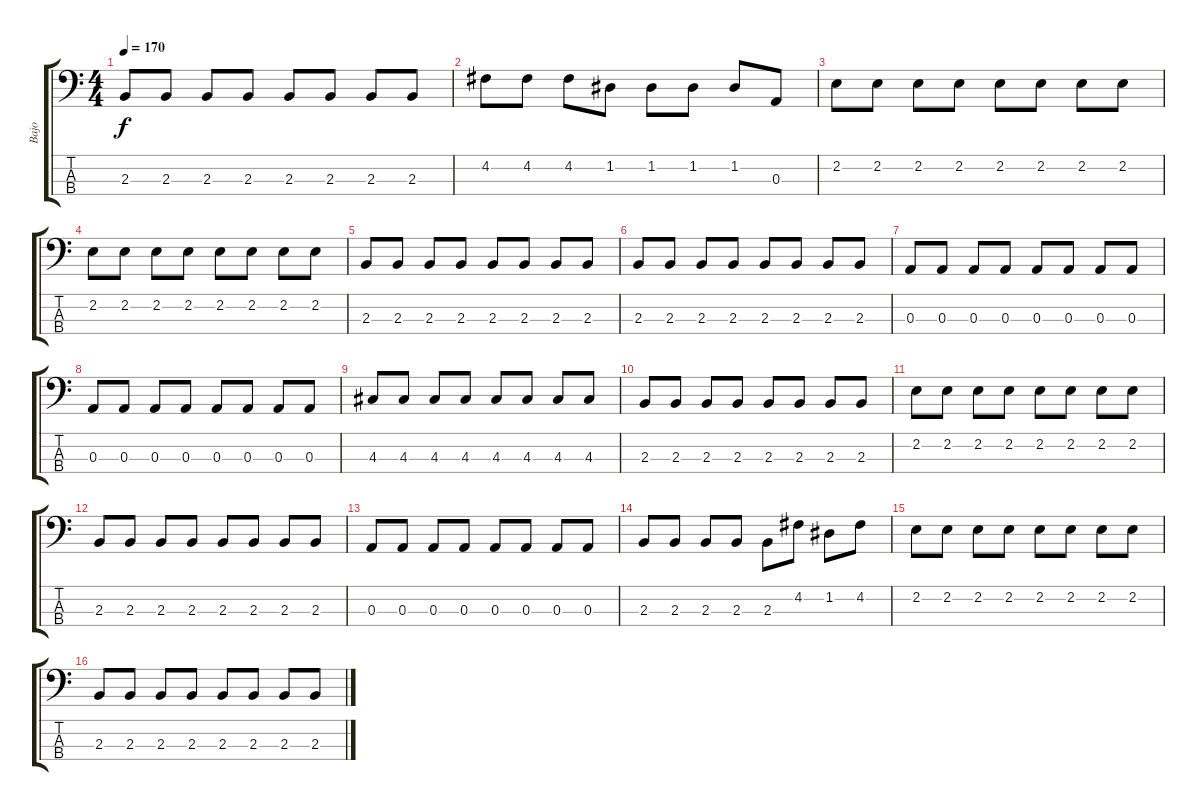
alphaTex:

\track ("Bajo" "Bajo") {instrument electricbassfinger}
\staff {score tabs}
\tuning (G2 D2 A1 E1) {hide}
\ts (4 4)
\tempo 170
\clef f4
\ks c
2.3.8{dy f} 2.3.8 2.3.8 2.3.8 2.3.8 2.3.8 2.3.8 2.3.8 |
4.2.8 4.2.8 4.2.8 1.2.8 1.2.8 1.2.8 1.2.8 0.3.8 |
2.2.8 2.2.8 2.2.8 2.2.8 2.2.8 2.2.8 2.2.8 2.2.8 |
2.2.8 2.2.8 2.2.8 2.2.8 2.2.8 2.2.8 2.2.8 2.2.8 |
2.3.8 2.3.8 2.3.8 2.3.8 2.3.8 2.3.8 2.3.8 2.3.8 |
2.3.8 2.3.8 2.3.8 2.3.8 2.3.8 2.3.8 2.3.8 2.3.8 |
0.3.8 0.3.8 0.3.8 0.3.8 0.3.8 0.3.8 0.3.8 0.3.8 |
0.3.8 0.3.8 0.3.8 0.3.8 0.3.8 0.3.8 0.3.8 0.3.8 |
4.3.8 4.3.8 4.3.8 4.3.8 4.3.8 4.3.8 4.3.8 4.3.8 |
2.3.8 2.3.8 2.3.8 2.3.8 2.3.8 2.3.8 2.3.8 2.3.8 |
2.2.8 2.2.8 2.2.8 2.2.8 2.2.8 2.2.8 2.2.8 2.2.8 |
2.3.8 2.3.8 2.3.8 2.3.8 2.3.8 2.3.8 2.3.8 2.3.8 |
0.3.8 0.3.8 0.3.8 0.3.8 0.3.8 0.3.8 0.3.8 0.3.8 |
2.3.8 2.3.8 2.3.8 2.3.8 2.3.8 4.2.8 1.2.8 4.2.8 |
2.2.8 2.2.8 2.2.8 2.2.8 2.2.8 2.2.8 2.2.8 2.2.8 |
2.3.8 2.3.8 2.3.8 2.3.8 2.3.8 2.3.8 2.3.8 2.3.8
